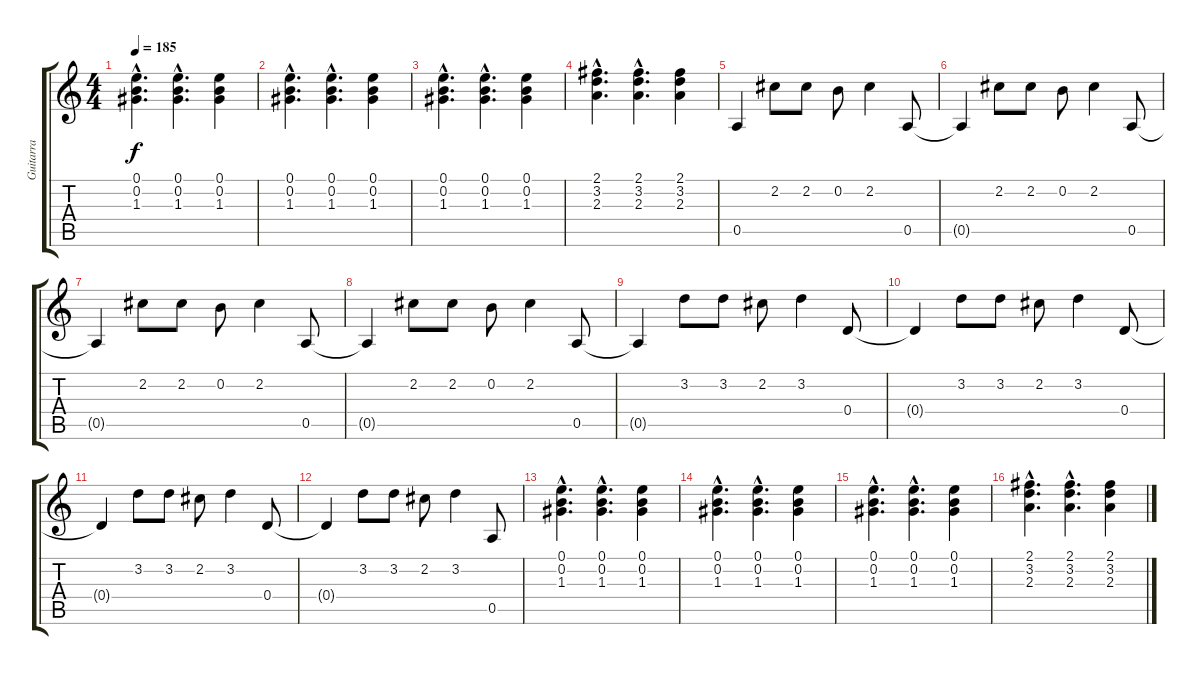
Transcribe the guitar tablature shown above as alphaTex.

\track ("Guitarra" "Guitarra") {instrument electricguitarjazz}
\staff {score tabs}
\tuning (E4 B3 G3 D3 A2 E2) {hide}
\ts (4 4)
\tempo 185
\clef g2
\ks c
(0.1{hac} 0.2{hac} 1.3{hac}).4{d dy f} (0.1{hac} 0.2{hac} 1.3{hac}).4{d} (0.1 0.2 1.3).4 |
(0.1{hac} 0.2{hac} 1.3{hac}).4{d} (0.1{hac} 0.2{hac} 1.3{hac}).4{d} (0.1 0.2 1.3).4 |
(0.1{hac} 0.2{hac} 1.3{hac}).4{d} (0.1{hac} 0.2{hac} 1.3{hac}).4{d} (0.1 0.2 1.3).4 |
(2.1{hac} 3.2{hac} 2.3{hac}).4{d} (2.1{hac} 3.2{hac} 2.3{hac}).4{d} (2.1 3.2 2.3).4 |
0.5.4 2.2.8 2.2.8 0.2.8 2.2.4 0.5.8 |
0.5{t}.4 2.2.8 2.2.8 0.2.8 2.2.4 0.5.8 |
0.5{t}.4 2.2.8 2.2.8 0.2.8 2.2.4 0.5.8 |
0.5{t}.4 2.2.8 2.2.8 0.2.8 2.2.4 0.5.8 |
0.5{t}.4 3.2.8 3.2.8 2.2.8 3.2.4 0.4.8 |
0.4{t}.4 3.2.8 3.2.8 2.2.8 3.2.4 0.4.8 |
0.4{t}.4 3.2.8 3.2.8 2.2.8 3.2.4 0.4.8 |
0.4{t}.4 3.2.8 3.2.8 2.2.8 3.2.4 0.5.8 |
(0.1{hac} 0.2{hac} 1.3{hac}).4{d} (0.1{hac} 0.2{hac} 1.3{hac}).4{d} (0.1 0.2 1.3).4 |
(0.1{hac} 0.2{hac} 1.3{hac}).4{d} (0.1{hac} 0.2{hac} 1.3{hac}).4{d} (0.1 0.2 1.3).4 |
(0.1{hac} 0.2{hac} 1.3{hac}).4{d} (0.1{hac} 0.2{hac} 1.3{hac}).4{d} (0.1 0.2 1.3).4 |
(2.1{hac} 3.2{hac} 2.3{hac}).4{d} (2.1{hac} 3.2{hac} 2.3{hac}).4{d} (2.1 3.2 2.3).4
